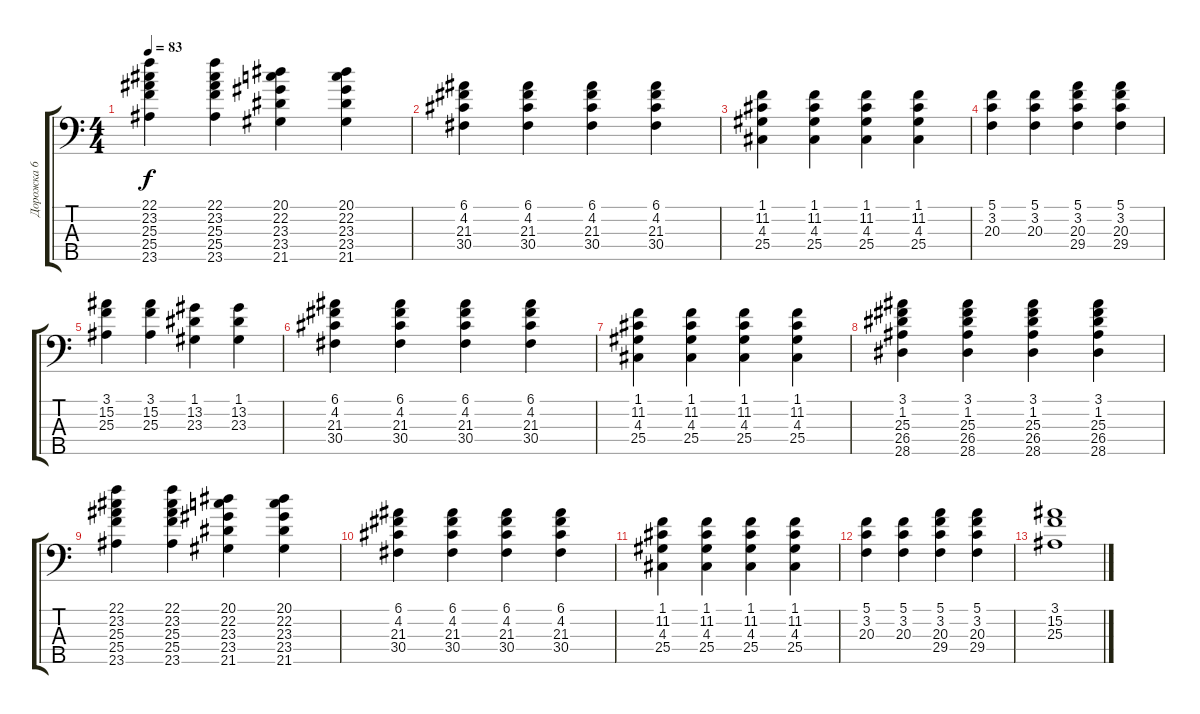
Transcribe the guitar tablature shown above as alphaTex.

\track ("Дорожка 6" "Дорожка 6") {instrument electricguitarclean}
\staff {score tabs}
\tuning (G2 D2 A1 E1 B0) {hide}
\ts (4 4)
\tempo 83
\clef f4
\ks c
(22.1 23.2 25.3 25.4 23.5).4{dy f} (22.1 23.2 25.3 25.4 23.5).4 (20.1 22.2 23.3 23.4 21.5).4 (20.1 22.2 23.3 23.4 21.5).4 |
(6.1 4.2 21.3 30.4).4 (6.1 4.2 21.3 30.4).4 (6.1 4.2 21.3 30.4).4 (6.1 4.2 21.3 30.4).4 |
(1.1 11.2 4.3 25.4).4 (1.1 11.2 4.3 25.4).4 (1.1 11.2 4.3 25.4).4 (1.1 11.2 4.3 25.4).4 |
(5.1 3.2 20.3).4 (5.1 3.2 20.3).4 (5.1 3.2 20.3 29.4).4 (5.1 3.2 20.3 29.4).4 |
(3.1 15.2 25.3).4 (3.1 15.2 25.3).4 (1.1 13.2 23.3).4 (1.1 13.2 23.3).4 |
(6.1 4.2 21.3 30.4).4 (6.1 4.2 21.3 30.4).4 (6.1 4.2 21.3 30.4).4 (6.1 4.2 21.3 30.4).4 |
(1.1 11.2 4.3 25.4).4 (1.1 11.2 4.3 25.4).4 (1.1 11.2 4.3 25.4).4 (1.1 11.2 4.3 25.4).4 |
(3.1 1.2 25.3 26.4 28.5).4 (3.1 1.2 25.3 26.4 28.5).4 (3.1 1.2 25.3 26.4 28.5).4 (3.1 1.2 25.3 26.4 28.5).4 |
(22.1 23.2 25.3 25.4 23.5).4 (22.1 23.2 25.3 25.4 23.5).4 (20.1 22.2 23.3 23.4 21.5).4 (20.1 22.2 23.3 23.4 21.5).4 |
(6.1 4.2 21.3 30.4).4 (6.1 4.2 21.3 30.4).4 (6.1 4.2 21.3 30.4).4 (6.1 4.2 21.3 30.4).4 |
(1.1 11.2 4.3 25.4).4 (1.1 11.2 4.3 25.4).4 (1.1 11.2 4.3 25.4).4 (1.1 11.2 4.3 25.4).4 |
(5.1 3.2 20.3).4 (5.1 3.2 20.3).4 (5.1 3.2 20.3 29.4).4 (5.1 3.2 20.3 29.4).4 |
(3.1 15.2 25.3).1
